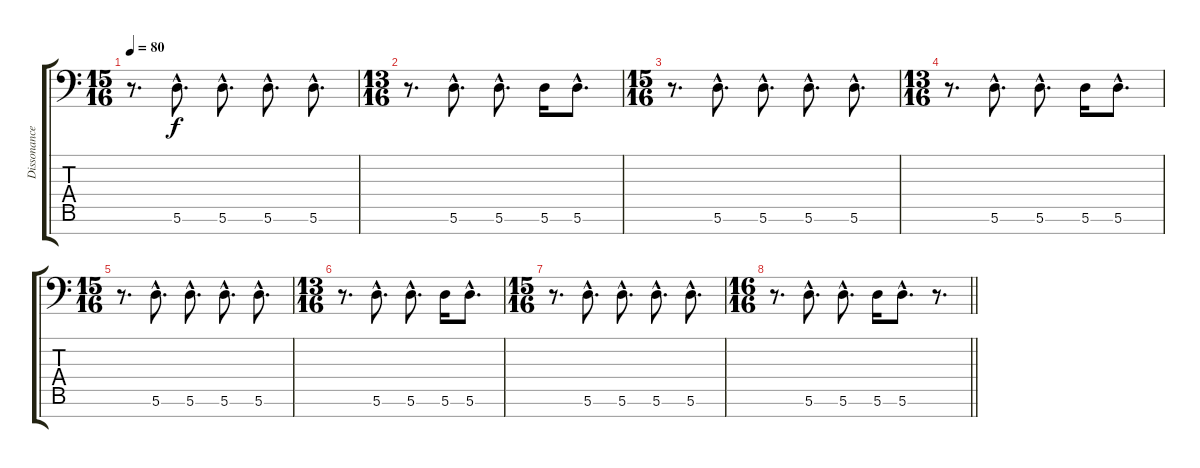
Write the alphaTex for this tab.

\track ("Dissonance - 8-String Drop-D" "Dissonance") {instrument distortionguitar}
\staff {score tabs}
\tuning (A3 F3 C3 G2 D2 A1 D1) {hide}
\ts (15 16)
\tempo 80
\clef f4
\ks c
r.8{d dy f} 5.6{hac}.8{d} 5.6{hac}.8{d} 5.6{hac}.8{d} 5.6{hac}.8{d} |
\ts (13 16)
r.8{d} 5.6{hac}.8{d} 5.6{hac}.8{d} 5.6.16 5.6{hac}.8{d} |
\ts (15 16)
r.8{d} 5.6{hac}.8{d} 5.6{hac}.8{d} 5.6{hac}.8{d} 5.6{hac}.8{d} |
\ts (13 16)
r.8{d} 5.6{hac}.8{d} 5.6{hac}.8{d} 5.6.16 5.6{hac}.8{d} |
\ts (15 16)
r.8{d} 5.6{hac}.8{d} 5.6{hac}.8{d} 5.6{hac}.8{d} 5.6{hac}.8{d} |
\ts (13 16)
r.8{d} 5.6{hac}.8{d} 5.6{hac}.8{d} 5.6.16 5.6{hac}.8{d} |
\ts (15 16)
r.8{d} 5.6{hac}.8{d} 5.6{hac}.8{d} 5.6{hac}.8{d} 5.6{hac}.8{d} |
\ts (16 16)
\barLineRight lightlight
r.8{d} 5.6{hac}.8{d} 5.6{hac}.8{d} 5.6.16 5.6{hac}.8{d} r.8{d}
